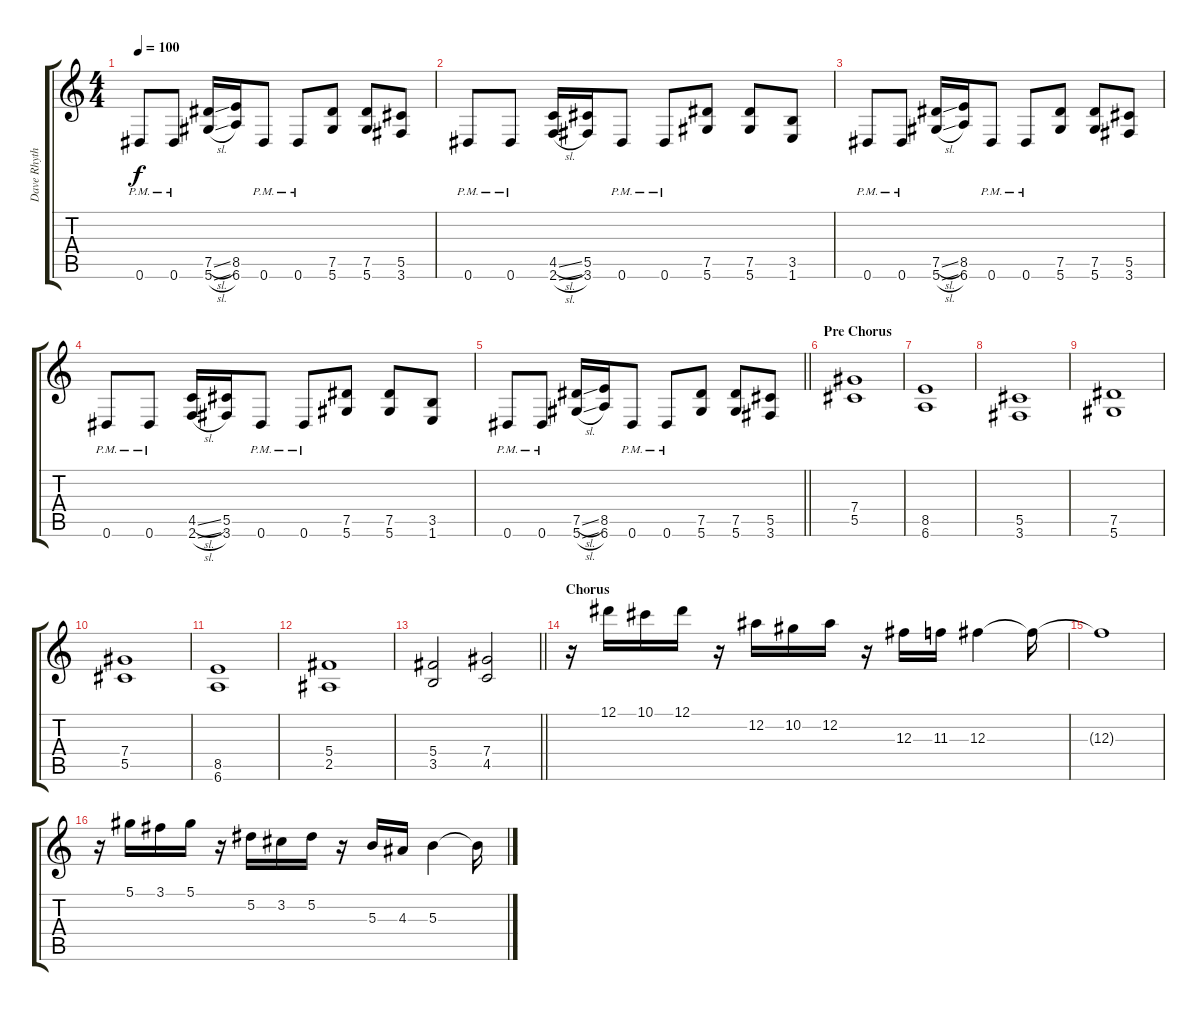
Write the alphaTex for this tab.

\track ("Dave Rhythm" "Dave Rhyth") {instrument distortionguitar}
\staff {score tabs}
\tuning (Eb4 Bb3 Gb3 Db3 Ab2 Eb2) {hide}
\ts (4 4)
\tempo 100
\clef g2
\ks c
0.6{pm}.8{dy f} 0.6{pm}.8 (7.5{sl} 5.6{sl}).16 (8.5 6.6).16 0.6{pm}.8 0.6{pm}.8 (7.5 5.6).8 (7.5 5.6).8 (5.5 3.6).8 |
0.6{pm}.8 0.6{pm}.8 (4.5{sl} 2.6{sl}).16 (5.5 3.6).16 0.6{pm}.8 0.6{pm}.8 (7.5 5.6).8 (7.5 5.6).8 (3.5 1.6).8 |
0.6{pm}.8 0.6{pm}.8 (7.5{sl} 5.6{sl}).16 (8.5 6.6).16 0.6{pm}.8 0.6{pm}.8 (7.5 5.6).8 (7.5 5.6).8 (5.5 3.6).8 |
0.6{pm}.8 0.6{pm}.8 (4.5{sl} 2.6{sl}).16 (5.5 3.6).16 0.6{pm}.8 0.6{pm}.8 (7.5 5.6).8 (7.5 5.6).8 (3.5 1.6).8 |
\barLineRight lightlight
0.6{pm}.8 0.6{pm}.8 (7.5{sl} 5.6{sl}).16 (8.5 6.6).16 0.6{pm}.8 0.6{pm}.8 (7.5 5.6).8 (7.5 5.6).8 (5.5 3.6).8 |
\section ("" "Pre Chorus")
(7.4 5.5).1 |
(8.5 6.6).1 |
(5.5 3.6).1 |
(7.5 5.6).1 |
(7.4 5.5).1 |
(8.5 6.6).1 |
(5.4 2.5).1 |
\barLineRight lightlight
(5.4 3.5).2 (7.4 4.5).2 |
\section ("" "Chorus")
r.16 12.1.16 10.1.16 12.1.16 r.16 12.2.16 10.2.16 12.2.16 r.16 12.3.16 11.3.16 12.3.4 12.3{t}.16 |
12.3{t}.1 |
r.16 5.1.16 3.1.16 5.1.16 r.16 5.2.16 3.2.16 5.2.16 r.16 5.3.16 4.3.16 5.3.4 5.3{t}.16
